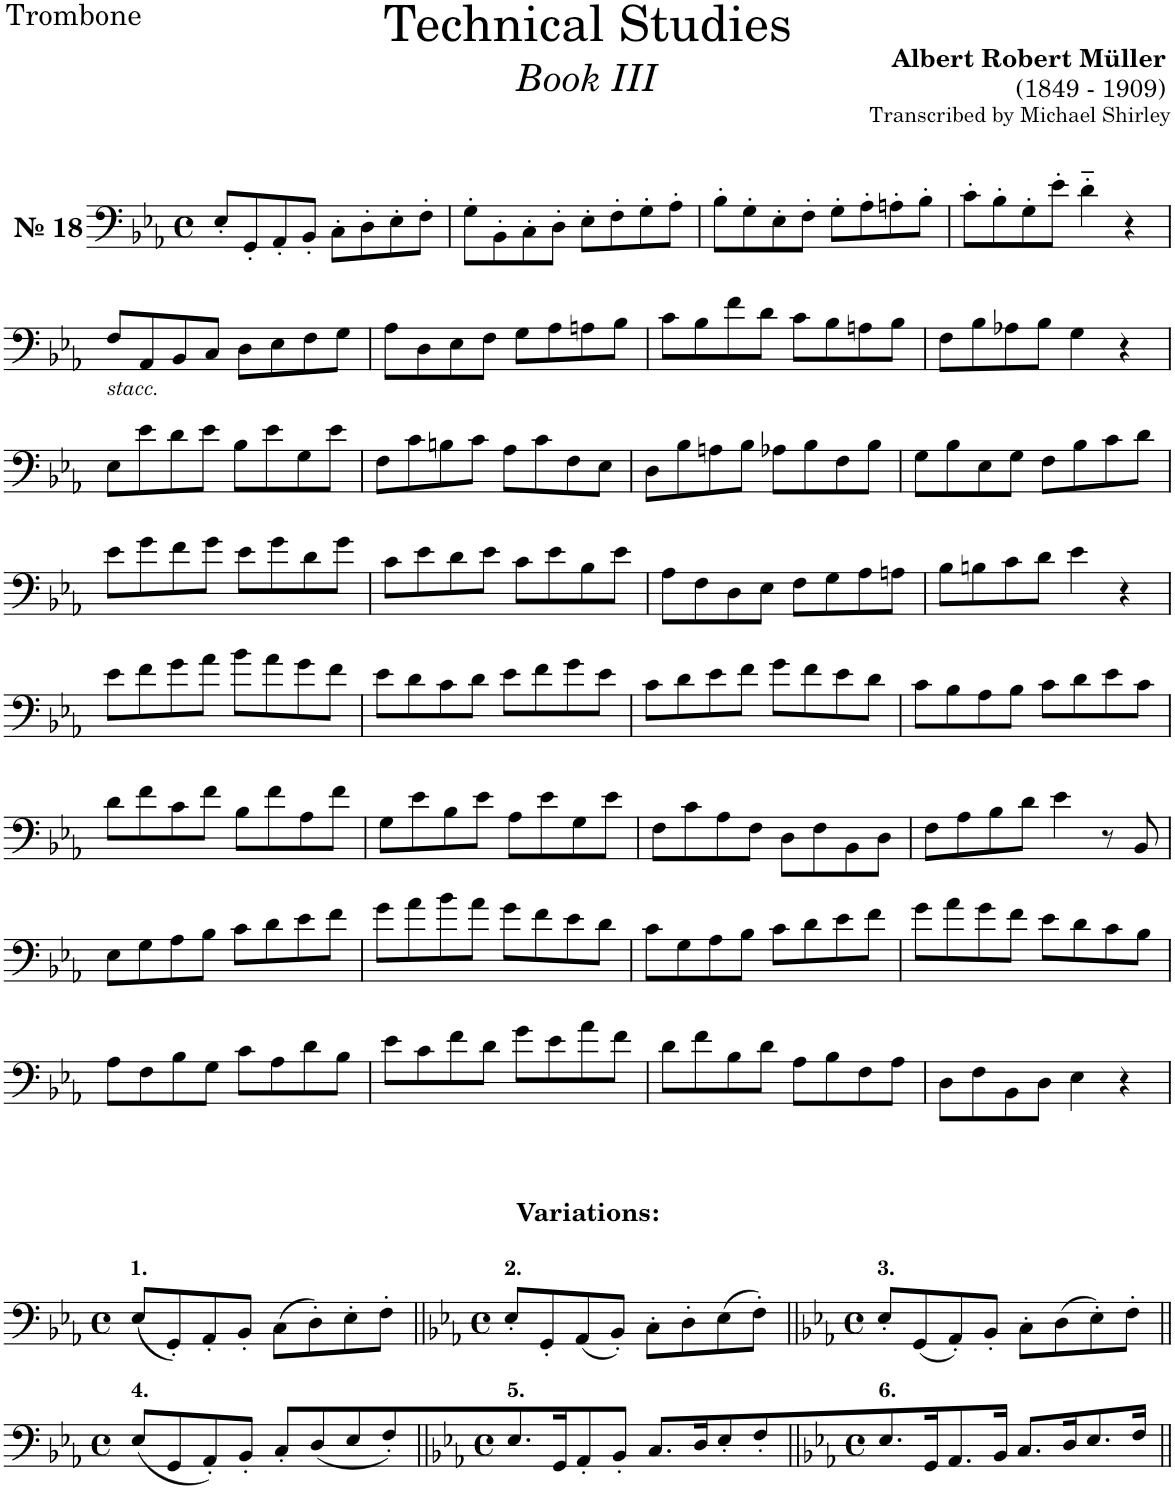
**kern
*part1
*staff1
*I"Trombone
*I'Tbn.
*clefF4
*k[b-e-a-]
*M4/4
*met(c)
=1
!LO:TX:a:B:t=№ 18
8E-'/L
8GG'/
8AA-'/
8BB-'/J
8C'\L
8D'\
8E-'\
8F'\J
=2
8G'\L
8BB-'\
8C'\
8D'\J
8E-'\L
8F'\
8G'\
8A-'\J
=3
8B-'\L
8G'\
8E-'\
8F'\J
8G'\L
8A-'\
8An'\
8B-'\J
=4
8c'\L
8B-'\
8G'\
8e-'\J
4d'~\
4r
!!LO:LB:g=z
=5
!LO:TX:b:i:t=stacc.
8F/L
8AA-/
8BB-/
8C/J
8D\L
8E-\
8F\
8G\J
=6
8A-\L
8D\
8E-\
8F\J
8G\L
8A-\
8An\
8B-\J
=7
8c\L
8B-\
8f\
8d\J
8c\L
8B-\
8An\
8B-\J
=8
8F\L
8B-\
8A-X\
8B-\J
4G\
4r
!!LO:LB:g=z
=9
8E-\L
8e-\
8d\
8e-\J
8B-\L
8e-\
8G\
8e-\J
=10
8F\L
8c\
8Bn\
8c\J
8A-\L
8c\
8F\
8E-\J
=11
8D\L
8B-\
8An\
8B-\J
8A-X\L
8B-\
8F\
8B-\J
=12
8G\L
8B-\
8E-\
8G\J
8F\L
8B-\
8c\
8d\J
!!LO:LB:g=z
=13
8e-\L
8g\
8f\
8g\J
8e-\L
8g\
8d\
8g\J
=14
8c\L
8e-\
8d\
8e-\J
8c\L
8e-\
8B-\
8e-\J
=15
8A-\L
8F\
8D\
8E-\J
8F\L
8G\
8A-\
8An\J
=16
8B-\L
8Bn\
8c\
8d\J
4e-\
4r
!!LO:LB:g=z
=17
8e-\L
8f\
8g\
8a-\J
8b-\L
8a-\
8g\
8f\J
=18
8e-\L
8d\
8c\
8d\J
8e-\L
8f\
8g\
8e-\J
=19
8c\L
8d\
8e-\
8f\J
8g\L
8f\
8e-\
8d\J
=20
8c\L
8B-\
8A-\
8B-\J
8c\L
8d\
8e-\
8c\J
!!LO:LB:g=z
=21
8d\L
8f\
8c\
8f\J
8B-\L
8f\
8A-\
8f\J
=22
8G\L
8e-\
8B-\
8e-\J
8A-\L
8e-\
8G\
8e-\J
=23
8F\L
8c\
8A-\
8F\J
8D\L
8F\
8BB-\
8D\J
=24
8F\L
8A-\
8B-\
8d\J
4e-\
8r
8BB-/
!!LO:LB:g=z
=25
8E-\L
8G\
8A-\
8B-\J
8c\L
8d\
8e-\
8f\J
=26
8g\L
8a-\
8b-\
8a-\J
8g\L
8f\
8e-\
8d\J
=27
8c\L
8G\
8A-\
8B-\J
8c\L
8d\
8e-\
8f\J
=28
8g\L
8a-\
8g\
8f\J
8e-\L
8d\
8c\
8B-\J
!!LO:LB:g=z
=29
8A-\L
8F\
8B-\
8G\J
8c\L
8A-\
8d\
8B-\J
=30
8e-\L
8c\
8f\
8d\J
8g\L
8e-\
8a-\
8f\J
=31
8d\L
8f\
8B-\
8d\J
8A-\L
8B-\
8F\
8A-\J
=32
8D\L
8F\
8BB-\
8D\J
4E-\
4r
!!LO:LB:g=z
=33
*M4/4
*met(c)
!LO:TX:a:B:t=1.
(8E-/L
8GG'/)
8AA-'/
8BB-'/J
(8C\L
8D'\)
8E-'\
8F'\J
=34||
*k[b-e-a-]
*M4/4
*met(c)
!LO:TX:a:B:t=2.
8E-'/L
8GG'/
(8AA-/
8BB-'/J)
8C'\L
8D'\
(8E-\
8F'\J)
=35||
*k[b-e-a-]
*M4/4
*met(c)
!LO:TX:a:B:t=3.
8E-'/L
(8GG/
8AA-'/)
8BB-'/J
8C'\L
(8D\
8E-'\)
8F'\J
!!LO:LB:g=z
=36||
*M4/4
*met(c)
!LO:TX:a:B:t=4.
(8E-/L
8GG/
8AA-'/)
8BB-'/J
8C'/L
(8D/
8E-/
8F'/)
=37||
*k[b-e-a-]
*M4/4
*met(c)
!LO:TX:a:B:t=5.
8.E-/
16GG/L
8AA-'/
8BB-'/J
8.C/L
16D/L
8E-'/
8F'/
=38||
*k[b-e-a-]
*M4/4
*met(c)
!LO:TX:a:B:t=6.
8.E-/
16GG/L
8.AA-/
16BB-/JL
8.C/L
16D/L
8.E-/
16F/JL
=||
*-
